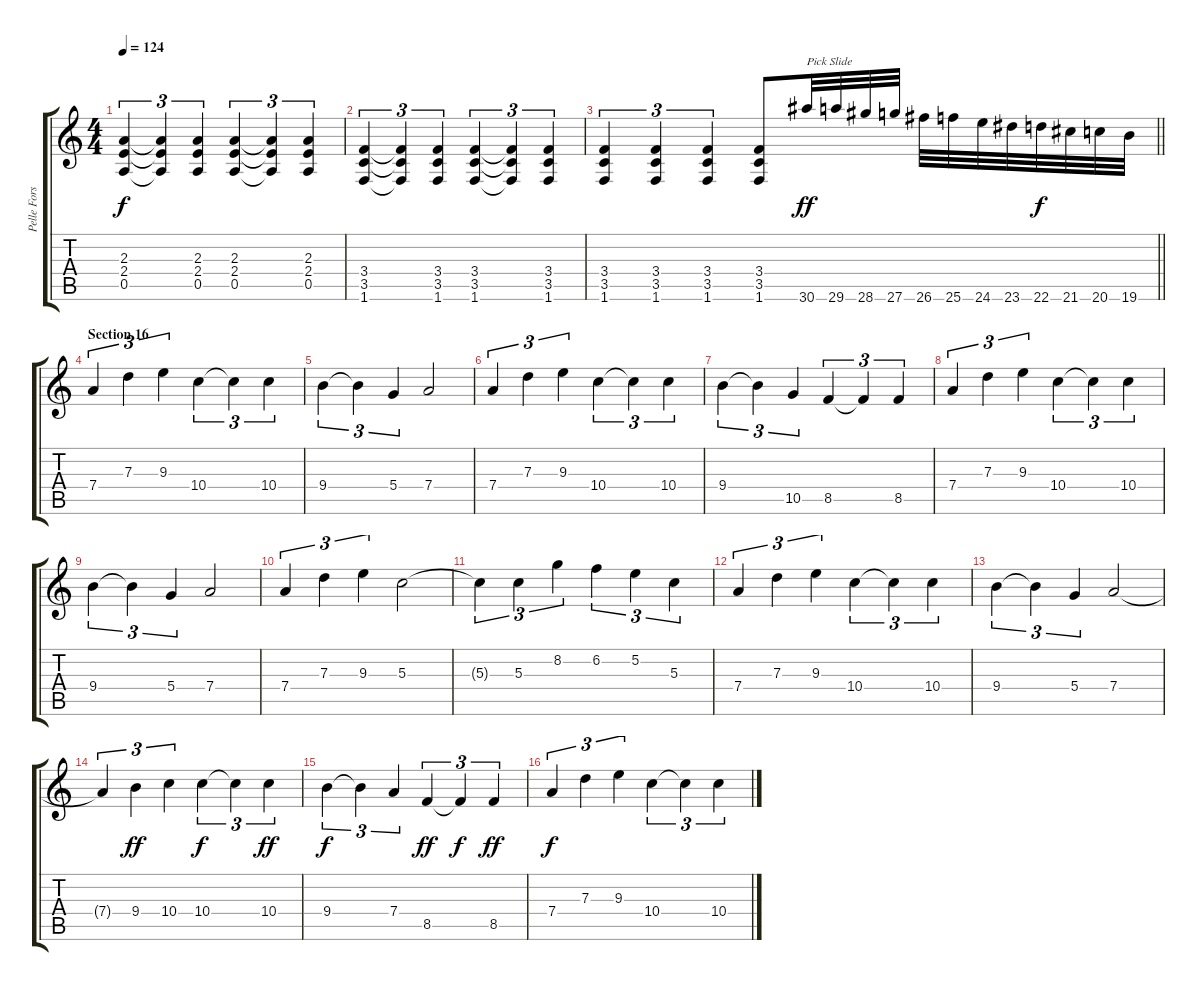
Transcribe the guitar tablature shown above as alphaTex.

\track ("Pelle Forsberg" "Pelle Fors") {instrument distortionguitar}
\staff {score tabs}
\tuning (E4 B3 G3 D3 A2 E2) {hide}
\ts (4 4)
\tempo 124
\clef g2
\ks c
(2.3 2.4 0.5).4{tu (3 2) dy f} (2.3{t} 2.4{t} 0.5{t}).4{tu (3 2)} (2.3 2.4 0.5).4{tu (3 2)} (2.3 2.4 0.5).4{tu (3 2)} (2.3{t} 2.4{t} 0.5{t}).4{tu (3 2)} (2.3 2.4 0.5).4{tu (3 2)} |
(3.4 3.5 1.6).4{tu (3 2)} (3.4{t} 3.5{t} 1.6{t}).4{tu (3 2)} (3.4 3.5 1.6).4{tu (3 2)} (3.4 3.5 1.6).4{tu (3 2)} (3.4{t} 3.5{t} 1.6{t}).4{tu (3 2)} (3.4 3.5 1.6).4{tu (3 2)} |
\barLineRight lightlight
(3.4 3.5 1.6).4{tu (3 2)} (3.4 3.5 1.6).4{tu (3 2)} (3.4 3.5 1.6).4{tu (3 2)} (3.4 3.5 1.6).8 30.6.32{txt "Pick Slide" dy ff instrument distortionguitar} 29.6.32 28.6.32 27.6.32 26.6.32 25.6.32 24.6.32 23.6.32 22.6.32{dy f} 21.6.32 20.6.32 19.6.32 |
\section ("" "Section 16")
7.4.4{tu (3 2) instrument distortionguitar} 7.3.4{tu (3 2)} 9.3.4{tu (3 2)} 10.4.4{tu (3 2)} 10.4{t}.4{tu (3 2)} 10.4.4{tu (3 2)} |
9.4.4{tu (3 2)} 9.4{t}.4{tu (3 2)} 5.4.4{tu (3 2)} 7.4.2 |
7.4.4{tu (3 2)} 7.3.4{tu (3 2)} 9.3.4{tu (3 2)} 10.4.4{tu (3 2)} 10.4{t}.4{tu (3 2)} 10.4.4{tu (3 2)} |
9.4.4{tu (3 2)} 9.4{t}.4{tu (3 2)} 10.5.4{tu (3 2)} 8.5.4{tu (3 2)} 8.5{t}.4{tu (3 2)} 8.5.4{tu (3 2)} |
7.4.4{tu (3 2)} 7.3.4{tu (3 2)} 9.3.4{tu (3 2)} 10.4.4{tu (3 2)} 10.4{t}.4{tu (3 2)} 10.4.4{tu (3 2)} |
9.4.4{tu (3 2)} 9.4{t}.4{tu (3 2)} 5.4.4{tu (3 2)} 7.4.2 |
7.4.4{tu (3 2)} 7.3.4{tu (3 2)} 9.3.4{tu (3 2)} 5.3.2 |
5.3{t}.4{tu (3 2)} 5.3.4{tu (3 2)} 8.2.4{tu (3 2)} 6.2.4{tu (3 2)} 5.2.4{tu (3 2)} 5.3.4{tu (3 2)} |
7.4.4{tu (3 2)} 7.3.4{tu (3 2)} 9.3.4{tu (3 2)} 10.4.4{tu (3 2)} 10.4{t}.4{tu (3 2)} 10.4.4{tu (3 2)} |
9.4.4{tu (3 2)} 9.4{t}.4{tu (3 2)} 5.4.4{tu (3 2)} 7.4.2 |
7.4{t}.4{tu (3 2)} 9.4.4{tu (3 2) dy ff} 10.4.4{tu (3 2)} 10.4.4{tu (3 2) dy f} 10.4{t}.4{tu (3 2)} 10.4.4{tu (3 2) dy ff} |
9.4.4{tu (3 2) dy f} 9.4{t}.4{tu (3 2)} 7.4.4{tu (3 2)} 8.5.4{tu (3 2) dy ff} 8.5{t}.4{tu (3 2) dy f} 8.5.4{tu (3 2) dy ff} |
7.4.4{tu (3 2) dy f} 7.3.4{tu (3 2)} 9.3.4{tu (3 2)} 10.4.4{tu (3 2)} 10.4{t}.4{tu (3 2)} 10.4.4{tu (3 2)}
